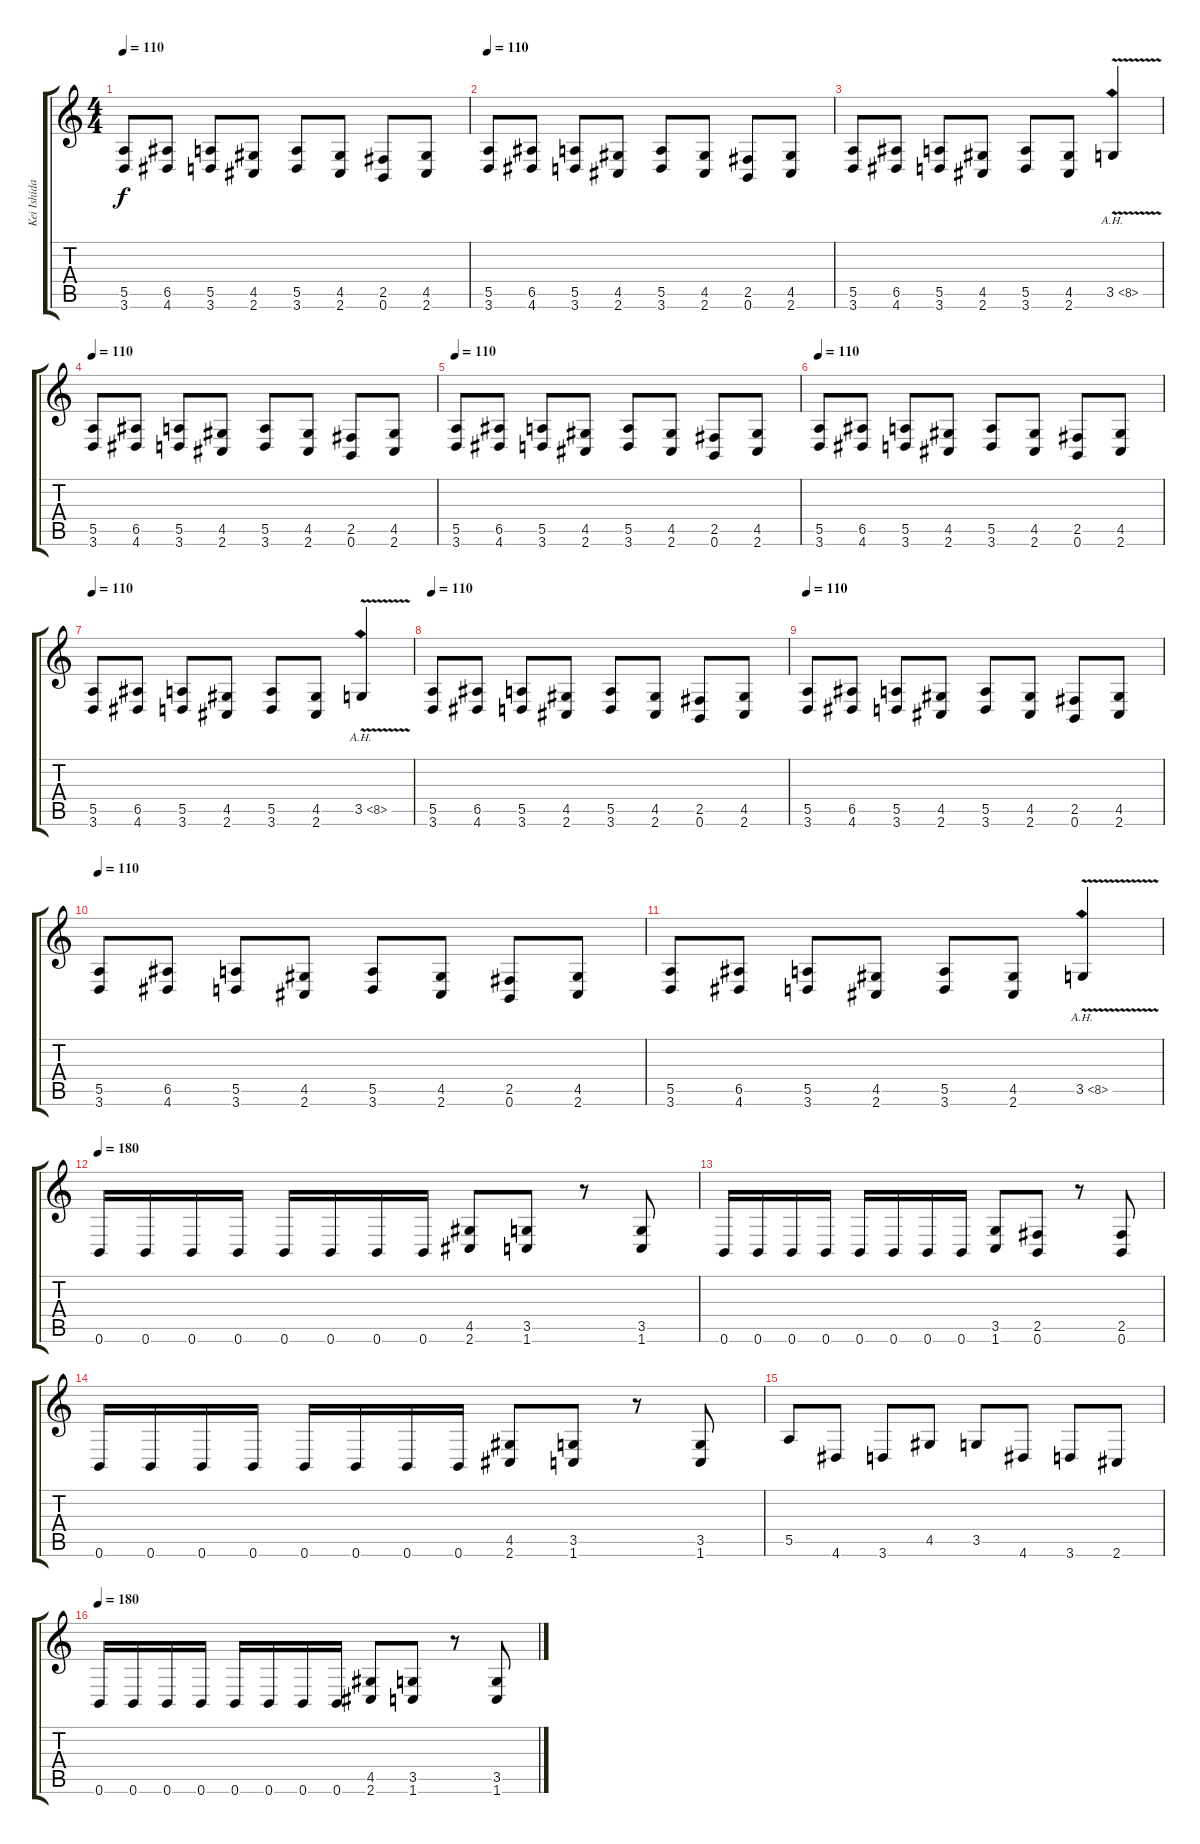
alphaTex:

\track ("Kei Ishida 2" "Kei Ishida") {instrument distortionguitar}
\staff {score tabs}
\tuning (B3 Gb3 D3 A2 E2 B1) {hide}
\ts (4 4)
\tempo 110
\clef g2
\ks c
(5.5 3.6).8{dy f} (6.5 4.6).8 (5.5 3.6).8 (4.5 2.6).8 (5.5 3.6).8 (4.5 2.6).8 (2.5 0.6).8 (4.5 2.6).8 |
\tempo 110
(5.5 3.6).8 (6.5 4.6).8 (5.5 3.6).8 (4.5 2.6).8 (5.5 3.6).8 (4.5 2.6).8 (2.5 0.6).8 (4.5 2.6).8 |
(5.5 3.6).8 (6.5 4.6).8 (5.5 3.6).8 (4.5 2.6).8 (5.5 3.6).8 (4.5 2.6).8 3.5{ah 5 v}.4 |
\tempo 110
(5.5 3.6).8 (6.5 4.6).8 (5.5 3.6).8 (4.5 2.6).8 (5.5 3.6).8 (4.5 2.6).8 (2.5 0.6).8 (4.5 2.6).8 |
\tempo 110
(5.5 3.6).8 (6.5 4.6).8 (5.5 3.6).8 (4.5 2.6).8 (5.5 3.6).8 (4.5 2.6).8 (2.5 0.6).8 (4.5 2.6).8 |
\tempo 110
(5.5 3.6).8 (6.5 4.6).8 (5.5 3.6).8 (4.5 2.6).8 (5.5 3.6).8 (4.5 2.6).8 (2.5 0.6).8 (4.5 2.6).8 |
\tempo 110
(5.5 3.6).8 (6.5 4.6).8 (5.5 3.6).8 (4.5 2.6).8 (5.5 3.6).8 (4.5 2.6).8 3.5{ah 5 v}.4 |
\tempo 110
(5.5 3.6).8 (6.5 4.6).8 (5.5 3.6).8 (4.5 2.6).8 (5.5 3.6).8 (4.5 2.6).8 (2.5 0.6).8 (4.5 2.6).8 |
\tempo 110
(5.5 3.6).8 (6.5 4.6).8 (5.5 3.6).8 (4.5 2.6).8 (5.5 3.6).8 (4.5 2.6).8 (2.5 0.6).8 (4.5 2.6).8 |
\tempo 110
(5.5 3.6).8 (6.5 4.6).8 (5.5 3.6).8 (4.5 2.6).8 (5.5 3.6).8 (4.5 2.6).8 (2.5 0.6).8 (4.5 2.6).8 |
(5.5 3.6).8 (6.5 4.6).8 (5.5 3.6).8 (4.5 2.6).8 (5.5 3.6).8 (4.5 2.6).8 3.5{ah 5 v}.4 |
\tempo 180
0.6.16 0.6.16 0.6.16 0.6.16 0.6.16 0.6.16 0.6.16 0.6.16 (4.5 2.6).8 (3.5 1.6).8 r.8 (3.5 1.6).8 |
0.6.16 0.6.16 0.6.16 0.6.16 0.6.16 0.6.16 0.6.16 0.6.16 (3.5 1.6).8 (2.5 0.6).8 r.8 (2.5 0.6).8 |
0.6.16 0.6.16 0.6.16 0.6.16 0.6.16 0.6.16 0.6.16 0.6.16 (4.5 2.6).8 (3.5 1.6).8 r.8 (3.5 1.6).8 |
5.5.8 4.6.8 3.6.8 4.5.8 3.5.8 4.6.8 3.6.8 2.6.8 |
\tempo 180
0.6.16 0.6.16 0.6.16 0.6.16 0.6.16 0.6.16 0.6.16 0.6.16 (4.5 2.6).8 (3.5 1.6).8 r.8 (3.5 1.6).8
